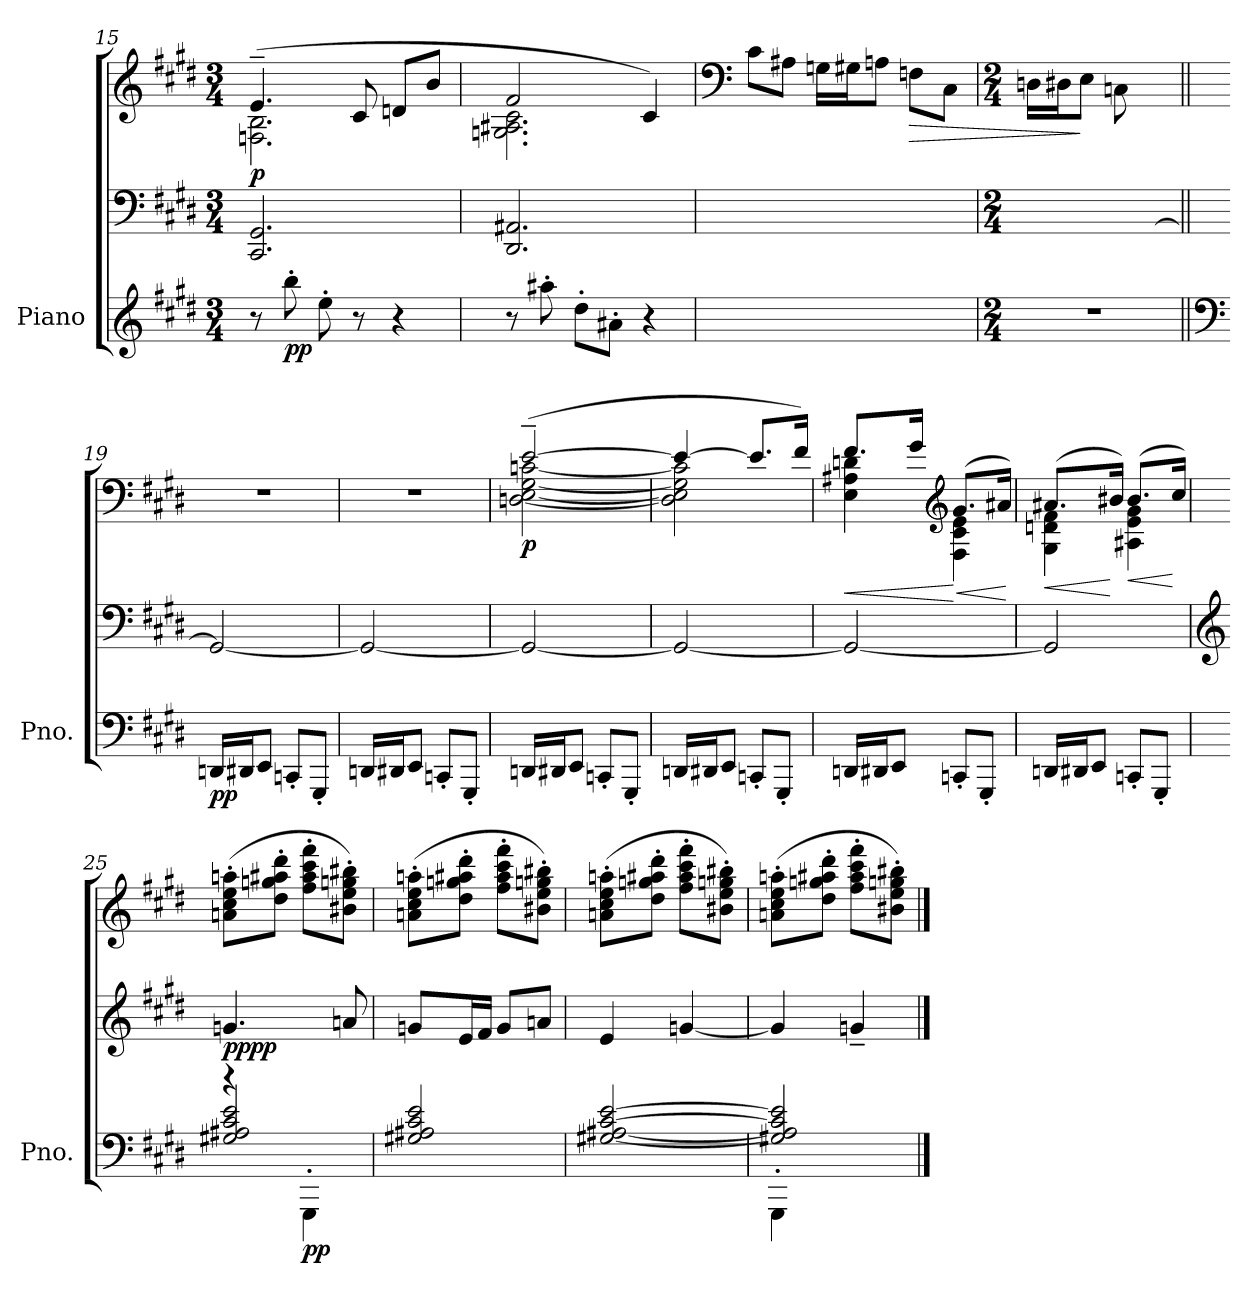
**kern	**kern	**kern	**dynam
*part1	*part1	*part1	*part1
*staff3	*staff2	*staff1	*staff1/2/3
*I"Piano	*	*	*
*I'Pno.	*	*	*
!!LO:LB:g=z
*clefG2	*clefF4	*clefG2	*
*k[f#c#g#d#]	*k[f#c#g#d#]	*k[f#c#g#d#]	*
*M3/4	*M3/4	*M3/4	*
=15	=15	=15	=15
*	*	*^	*
!	!	!	!	!LO:DY:b
8r	2.CC#/ 2.GG#/	(>4.e~/	2.Fn\ 2.B\	p
!	!	!	!	!LO:DY:b=3
8bb'\	.	.	.	pp
8ee'\	.	.	.	.
8r	.	8c#/	.	.
4r	.	8dn/L	.	.
.	.	8b/J	.	.
=16	=16	=16	=16	=16
8r	2.DD#i/ 2.AA#X/	2f#/	2.Gn\ 2.A#X\ 2.c#\	.
8aa#X'\	.	.	.	.
8dd#'\L	.	.	.	.
8a#X'\J	.	.	.	.
4r	.	(<4c#/)	.	.
*	*	*v	*v	*
=17	=17	=17	=17
*	*	*clefF4	*
2.ryy	2.ryy	8c#\L	.
.	.	8A#X\J	.
.	.	16Gn\LL	.
.	.	16G#X\J	.
.	.	8An\J	.
!	!	!	!LO:HP:b
.	.	8Fn\L	>
.	.	8C#\J	.
=18	=18	=18	=18
*M2/4	*M2/4	*M2/4	*
*	*^	*	*
2r	4.ryy	2ryy	16Dn\LL	.
.	.	.	16D#X\J	.
.	.	.	8E\J	]
.	.	.	8Cn\L	.
.	[8GG#/J)	.	8ryy	.
*	*v	*v	*	*
!!LO:PB:g=z
=19||	=19||	=19||	=19||
*clefF4	*	*	*
!	!	!	!LO:DY:b=3
16DDn/LL	2GG#/_	2r	pp
16DD#X/J	.	.	.
8EE/J	.	.	.
8CCn'/L	.	.	.
8GGG#'/J	.	.	.
=20	=20	=20	=20
16DDn/LL	2GG#/_	2r	.
16DD#X/J	.	.	.
8EE/J	.	.	.
8CCn'/L	.	.	.
8GGG#'/J	.	.	.
=21	=21	=21	=21
*	*	*^	*
!	!	!	!	!LO:DY:b
16DDn/LL	2GG#/_	(>[2e~/	[2Dn\ [2E\ [2G#\ [2cn\	p
16DD#X/J	.	.	.	.
8EE/J	.	.	.	.
8CCn'/L	.	.	.	.
8GGG#'/J	.	.	.	.
=22	=22	=22	=22	=22
16DDn/LL	2GG#/_	4e/_	2Dn\] 2E\] 2G#\] 2cn\]	.
16DD#X/J	.	.	.	.
8EE/J	.	.	.	.
8CCn'/L	.	8.e/L]	.	.
8GGG#'/J	.	.	.	.
.	.	16f#/Jk)	.	.
=23	=23	=23	=23	=23
!	!	!	!	!LO:HP:b
16DDn/LL	2GG#/_	8.f#/L	4E\ 4A#X\ 4dn\	<
16DD#X/J	.	.	.	.
8EE/J	.	.	.	.
.	.	16g#/Jk	.	.
*	*	*clefG2	*	*
!	!	!	!	!LO:HP:n=1:b
8CCn'/L	.	(>8.g#/L	4F#\ 4c#\ 4e\	[ <
8GGG#'/J	.	.	.	.
.	.	16a#X/Jk)	.	.
*	*	*v	*v	*
.	.	.	[
!!LO:LB:g=z
=24	=24	=24	=24
!	!	!	!LO:HP:b
*	*	*^	*
16DDn/LL	2GG#/]	(>8.a#X/L	4G#\ 4dn\ 4f#\	<
16DD#X/J	.	.	.	.
8EE/J	.	.	.	.
.	.	16b#X/Jk)	.	[
!	!	!	!	!LO:HP:b
8CCn'/L	.	(>8.b#/L	4A#X\ 4e\ 4g#\	<
8GGG#'/J	.	.	.	.
.	.	16cc#/Jk)	.	[
*	*	*v	*v	*
=25	=25	=25	=25
*	*clefG2	*	*
*^	*	*	*
!	!	!	!	!LO:DY:b=2
!	!	!	!	!LO:DY:n=1:b
4r	2G#X/ 2A#X/ 2c#/ 2e/	4.gn/	(>8an\' 8cc#\' 8ee\' 8aan\'L	p ppp
.	.	.	8dd#\' 8ggn\' 8aa#X\' 8ddd#\'J	.
!	!	!	!	!LO:DY:n=2:b=3
4GGG#'\	.	.	8ff#\' 8aa#\' 8ccc#\' 8fff#\'L	pp
.	.	8an/	8b#X\' 8ee\' 8ggni\' 8bb#X\'J)	.
*v	*v	*	*	*
=26	=26	=26	=26
2G#X/ 2A#X/ 2c#/ 2e/	8gn/L	(>8an\' 8cc#\' 8ee\' 8aan\'L	.
.	16e/L	8dd#\' 8ggn\' 8aa#X\' 8ddd#\'J	.
.	16f#/JJ	.	.
.	8g/L	8ff#\' 8aa#\' 8ccc#\' 8fff#\'L	.
.	8an/J	8b#X\' 8ee\' 8ggni\' 8bb#X\'J)	.
=27	=27	=27	=27
[2G#X/ [2A#X/ [2c#/ [2e/	4e/	(>8an\' 8cc#\' 8ee\' 8aan\'L	.
.	.	8dd#\' 8ggn\' 8aa#X\' 8ddd#\'J	.
.	[4gn/	8ff#\' 8aa#\' 8ccc#\' 8fff#\'L	.
.	.	8b#X\' 8ee\' 8ggni\' 8bb#X\'J)	.
=28	=28	=28	=28
*^	*	*	*
4GGG#'\	2G#X/] 2A#/] 2c#/] 2e/]	4g/]	(>8an\' 8cc#\' 8ee\' 8aan\'L	.
.	.	.	8dd#\' 8ggn\' 8aa#X\' 8ddd#\'J	.
4ryy	.	4gn~/	8ff#\' 8aa#\' 8ccc#\' 8fff#\'L	.
.	.	.	8b#X\' 8ee\' 8ggni\' 8bb#X\'J)	.
*v	*v	*	*	*
==	==	==	==
*-	*-	*-	*-
